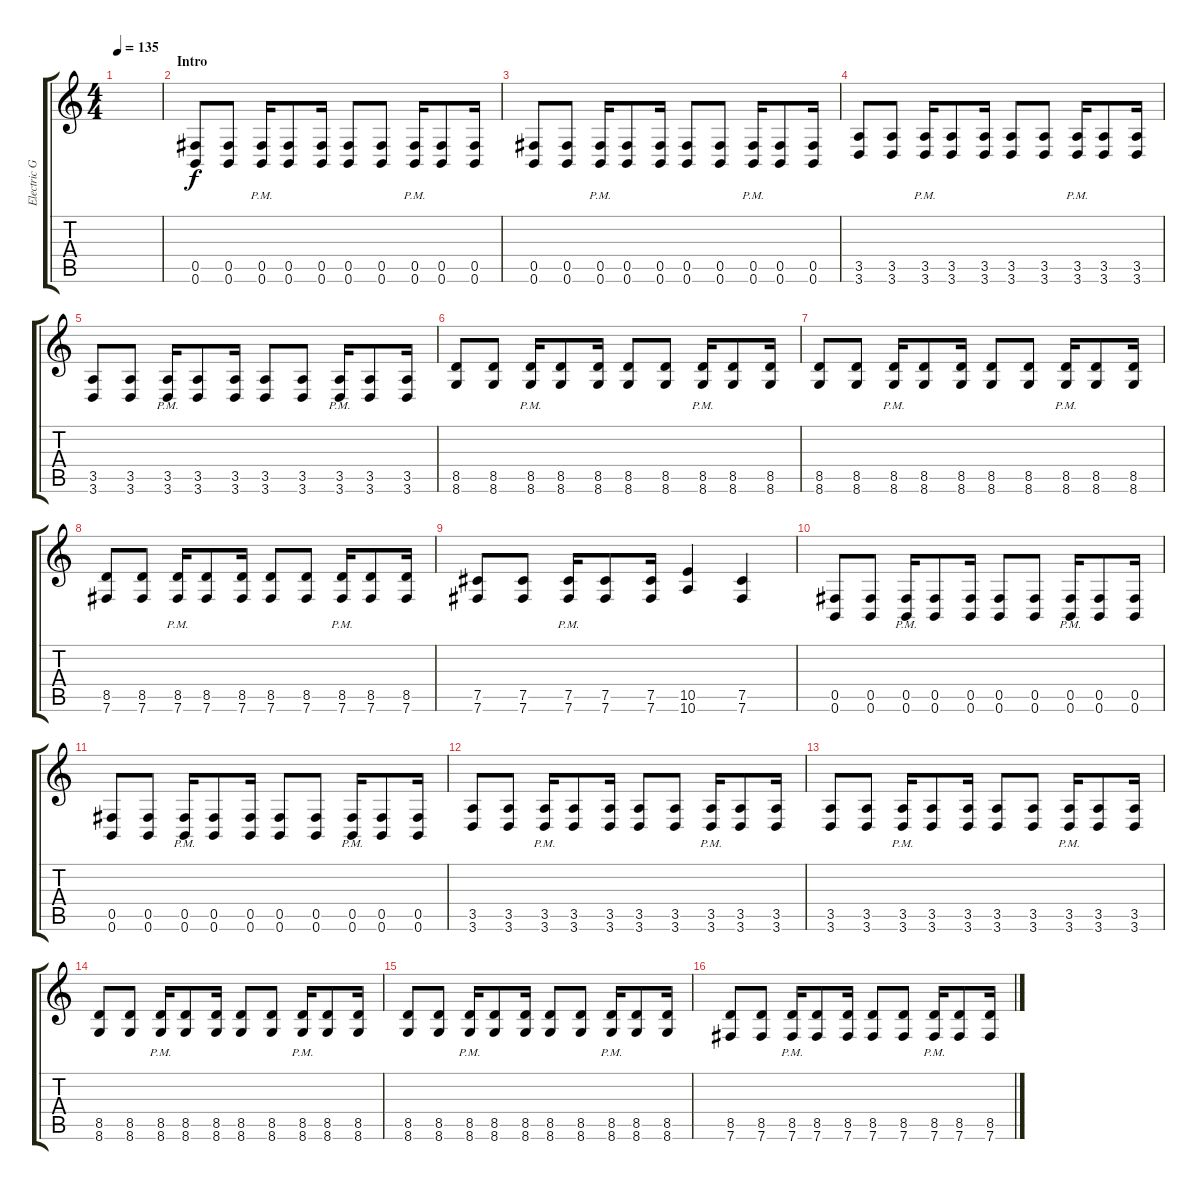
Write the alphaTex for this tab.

\track ("Electric Guitar" "Electric G") {instrument distortionguitar}
\staff {score tabs}
\tuning (Db4 Ab3 E3 B2 Gb2 B1) {hide}
\ts (4 4)
\tempo 135
\clef g2
\ks c
|
\section ("" "Intro")
(0.5 0.6).8 (0.5 0.6).8 (0.5{pm} 0.6{pm}).16 (0.5 0.6).8 (0.5 0.6).16 (0.5 0.6).8 (0.5 0.6).8 (0.5{pm} 0.6{pm}).16 (0.5 0.6).8 (0.5 0.6).16 |
(0.5 0.6).8 (0.5 0.6).8 (0.5{pm} 0.6{pm}).16 (0.5 0.6).8 (0.5 0.6).16 (0.5 0.6).8 (0.5 0.6).8 (0.5{pm} 0.6{pm}).16 (0.5 0.6).8 (0.5 0.6).16 |
(3.5 3.6).8 (3.5 3.6).8 (3.5{pm} 3.6{pm}).16 (3.5 3.6).8 (3.5 3.6).16 (3.5 3.6).8 (3.5 3.6).8 (3.5{pm} 3.6{pm}).16 (3.5 3.6).8 (3.5 3.6).16 |
(3.5 3.6).8 (3.5 3.6).8 (3.5{pm} 3.6{pm}).16 (3.5 3.6).8 (3.5 3.6).16 (3.5 3.6).8 (3.5 3.6).8 (3.5{pm} 3.6{pm}).16 (3.5 3.6).8 (3.5 3.6).16 |
(8.5 8.6).8 (8.5 8.6).8 (8.5{pm} 8.6{pm}).16 (8.5 8.6).8 (8.5 8.6).16 (8.5 8.6).8 (8.5 8.6).8 (8.5{pm} 8.6{pm}).16 (8.5 8.6).8 (8.5 8.6).16 |
(8.5 8.6).8 (8.5 8.6).8 (8.5{pm} 8.6{pm}).16 (8.5 8.6).8 (8.5 8.6).16 (8.5 8.6).8 (8.5 8.6).8 (8.5{pm} 8.6{pm}).16 (8.5 8.6).8 (8.5 8.6).16 |
(8.5 7.6).8 (8.5 7.6).8 (8.5{pm} 7.6{pm}).16 (8.5 7.6).8 (8.5 7.6).16 (8.5 7.6).8 (8.5 7.6).8 (8.5{pm} 7.6{pm}).16 (8.5 7.6).8 (8.5 7.6).16 |
(7.5 7.6).8 (7.5 7.6).8 (7.5{pm} 7.6{pm}).16 (7.5 7.6).8 (7.5 7.6).16 (10.5 10.6).4 (7.5 7.6).4 |
(0.5 0.6).8 (0.5 0.6).8 (0.5{pm} 0.6{pm}).16 (0.5 0.6).8 (0.5 0.6).16 (0.5 0.6).8 (0.5 0.6).8 (0.5{pm} 0.6{pm}).16 (0.5 0.6).8 (0.5 0.6).16 |
(0.5 0.6).8 (0.5 0.6).8 (0.5{pm} 0.6{pm}).16 (0.5 0.6).8 (0.5 0.6).16 (0.5 0.6).8 (0.5 0.6).8 (0.5{pm} 0.6{pm}).16 (0.5 0.6).8 (0.5 0.6).16 |
(3.5 3.6).8 (3.5 3.6).8 (3.5{pm} 3.6{pm}).16 (3.5 3.6).8 (3.5 3.6).16 (3.5 3.6).8 (3.5 3.6).8 (3.5{pm} 3.6{pm}).16 (3.5 3.6).8 (3.5 3.6).16 |
(3.5 3.6).8 (3.5 3.6).8 (3.5{pm} 3.6{pm}).16 (3.5 3.6).8 (3.5 3.6).16 (3.5 3.6).8 (3.5 3.6).8 (3.5{pm} 3.6{pm}).16 (3.5 3.6).8 (3.5 3.6).16 |
(8.5 8.6).8 (8.5 8.6).8 (8.5{pm} 8.6{pm}).16 (8.5 8.6).8 (8.5 8.6).16 (8.5 8.6).8 (8.5 8.6).8 (8.5{pm} 8.6{pm}).16 (8.5 8.6).8 (8.5 8.6).16 |
(8.5 8.6).8 (8.5 8.6).8 (8.5{pm} 8.6{pm}).16 (8.5 8.6).8 (8.5 8.6).16 (8.5 8.6).8 (8.5 8.6).8 (8.5{pm} 8.6{pm}).16 (8.5 8.6).8 (8.5 8.6).16 |
(8.5 7.6).8 (8.5 7.6).8 (8.5{pm} 7.6{pm}).16 (8.5 7.6).8 (8.5 7.6).16 (8.5 7.6).8 (8.5 7.6).8 (8.5{pm} 7.6{pm}).16 (8.5 7.6).8 (8.5 7.6).16
